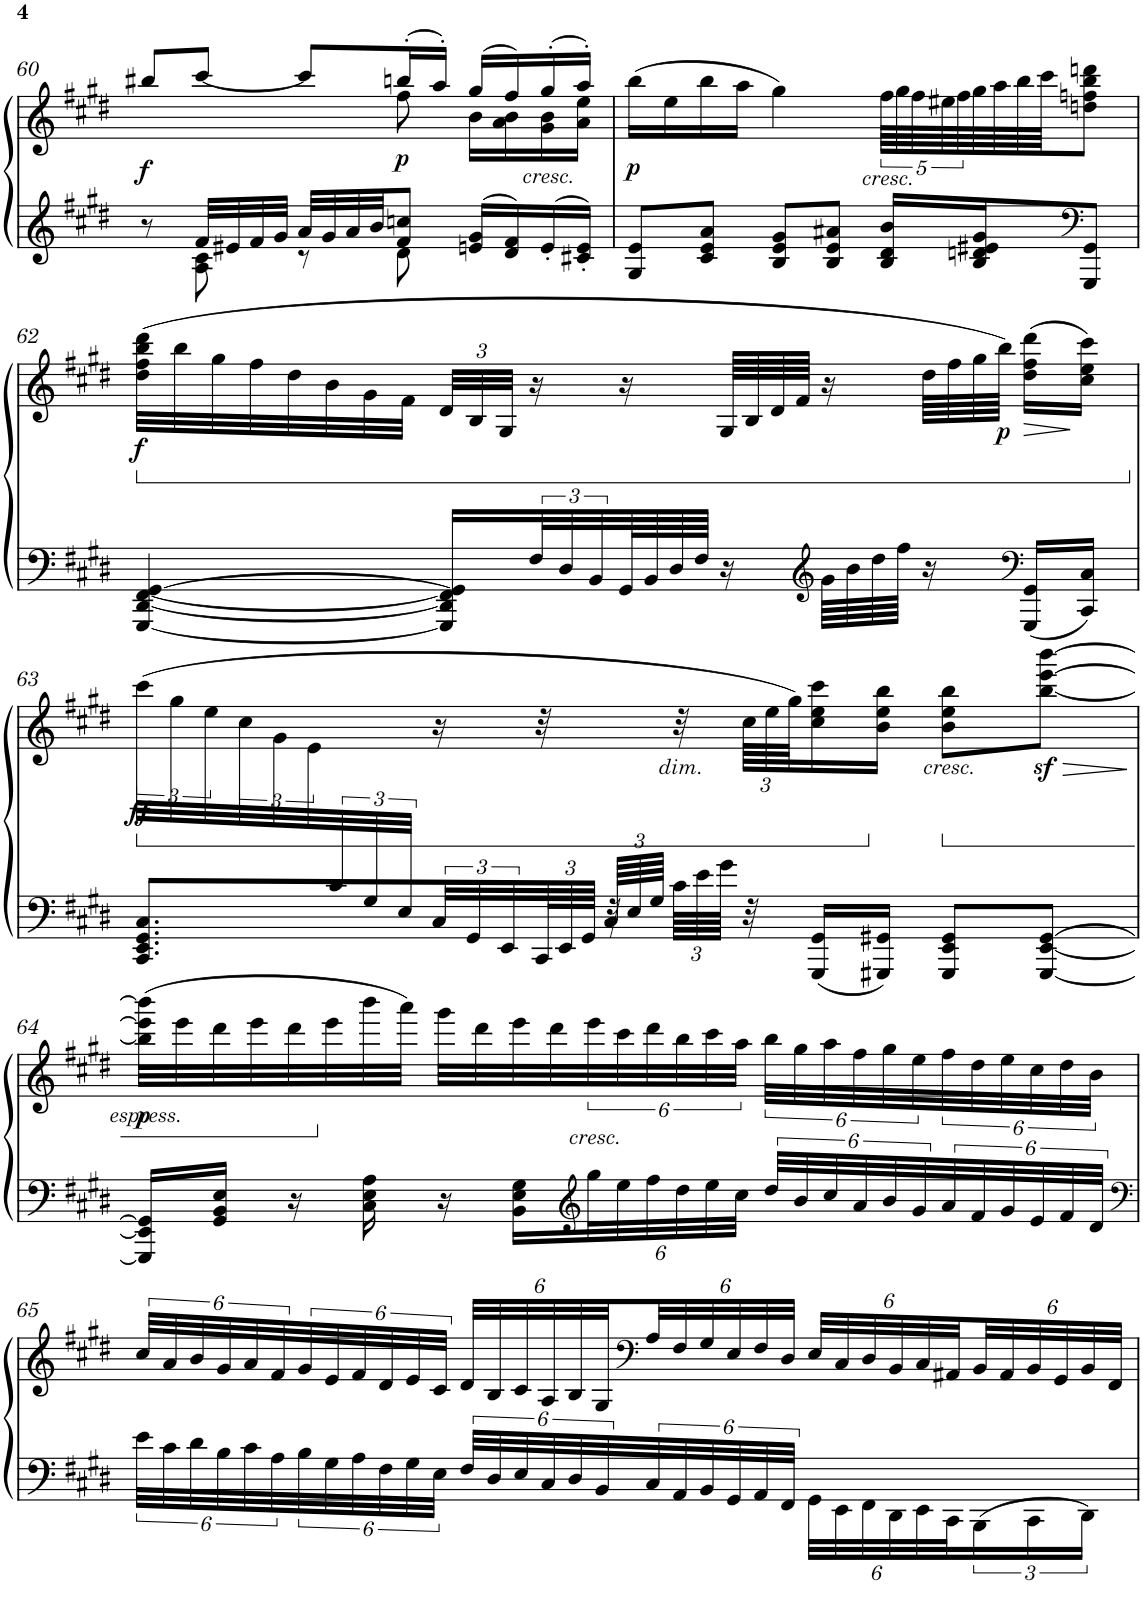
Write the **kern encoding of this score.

**kern	**kern	**dynam
*part1	*part1	*part1
*staff2	*staff1	*staff1/2
*I"Piano	*	*
*I'Pno.	*	*
!!LO:PB:g=z
*clefG2	*clefG2	*
*k[f#c#g#d#]	*k[f#c#g#d#]	*
*M3/4	*M3/4	*
=60	=60	=60
*^	*^	*
!	!	!	!	!LO:DY:b
8r	8ryy	8bb#X/L	4.ryy	f
32f#/LLL	8A\ 8c#\	[8ccc#/J	.	.
32e#X/	.	.	.	.
32f#/	.	.	.	.
32g#/JJJ	.	.	.	.
32a/LLL	8r	8ccc#/L]	.	.
32g#/	.	.	.	.
32a/	.	.	.	.
32b/JJ	.	.	.	.
!	!	!	!	!LO:DY:b
8f#/ 8ccn/J	8d#\	(>16bbn'/L	8ff#\	p
.	.	16aa'/JJ)	.	.
16en/ 16g#/LL	4ryy	(>16gg#/LL	16b\LL	.
16d#/ 16f#/	.	16ff#/)	16a\ 16b\	.
!	!	!	!	!LO:DY:b
16e'/	.	(>16gg#'/	16g#\ 16b\	other-dynamics
16c#X/' 16e/'JJ	.	16aa'/JJ)	16a\ 16ee\JJ	.
*v	*v	*	*	*
=61	=61	=61	=61
!	!	!	!LO:DY:b
*	*v	*v	*
8G#/ 8e/L	(>16bb\LL	p
.	16ee\	.
8c#/ 8e/ 8a/J	16bb\	.
.	16aa\JJ	.
8B/ 8e/ 8g#/L	4gg#\)	.
8B/ 8e/ 8a#X/J	.	.
!	!	!LO:DY:b
16B/ 16d#/ 16b/LL	80ff#\LLLL	other-dynamics
.	80gg#\	.
.	80ff#\	.
.	80ee#X\	.
.	80ff#\	.
16B/ 16dn/ 16e#X/ 16g#/J	64gg#\	.
.	64aa\	.
.	64bb\	.
.	64ccc#\JJJ	.
*clefF4	*	*
8GGG#/ 8GG#/J	8ddn\ 8ffn\ 8bb\ 8dddn\J	.
!!LO:LB:g=z
=62	=62	=62
*	*ped	*
!	!	!LO:DY:b
[4GGG#/ [4DD#/ [4FF#/ [4GG#/	(>32dd#\ 32ff#\ 32bb\ 32ddd#\LLL	f
.	32bb\	.
.	32gg#\	.
.	32ff#\	.
.	32dd#\	.
.	32b\	.
.	32g#\	.
.	32f#\JJJ	.
*	*Xbrackettup	*
16GGG#/] 16DD#/] 16FF#/] 16GG#/]LL	48d#/LLL	.
.	48B/	.
.	48G#/JJJ	.
48F#/L	16r	.
48D#/	.	.
48BB/	.	.
64GG#/L	16r	.
64BB/	.	.
64D#/	.	.
64F#/JJJJ	.	.
16r	64G#/LLLL	.
.	64B/	.
.	64d#/	.
.	64f#/JJJJ	.
*clefG2	*	*
64g#\LLLL	16r	.
64b\	.	.
64dd#\	.	.
64ff#\JJJJ	.	.
16r	64dd#\LLLL	.
.	64ff#\	.
.	64gg#\	.
!	!	!LO:DY:b
.	64bb\JJJJ)	p
*clefF4	*	*
!	!	!LO:HP:b
16GGG#/ 16GG#/LL	(>16dd#\ 16ff#\ 16ddd#\LL	>
16CC#/ 16C#/JJ	16cc#\ 16ee\ 16ccc#\JJ)	]
!!LO:LB:g=z
=63	=63	=63
*^	*	*
*	*	*Xped	*
*	*	*ped	*
*	*	*brackettup	*
!	!	!	!LO:DY:b
8ryy	8.CC#/ 8.EE/ 8.GG#/ 8.C#/L	(>48ccc#\LLL	ff
.	.	48gg#\	.
.	.	48ee\	.
.	.	48cc#\	.
.	.	48g#\	.
.	.	48e\	.
48c#/	.	16ryy	.
48G#/	.	.	.
48E/JJJ	.	.	.
16.ryy	48C#/LL	16r	.
.	48GG#/	.	.
.	48EE/	.	.
*	*Xbrackettup	*	*
.	96CC#/L	32r	.
.	96EE/	.	.
.	96GG#/JJJJ	.	.
96C#/LLLL	32r	32ryy	.
96E/	.	.	.
96G#/JJJJ	.	.	.
!	!	!	!LO:DY:b
4..ryy	96c#\LLLL	32r	other-dynamics
.	96e\	.	.
.	96g#\JJJJ	.	.
*	*	*Xbrackettup	*
.	32r	96cc#\LLLL	.
.	.	96ee\	.
.	.	96gg#\JJ)	.
.	16GGG#/ 16GG#/LL	16cc#\ 16ee\ 16ccc#\	.
*	*	*Xped	*
.	16GGG#X/ 16GG#X/JJ	16b\ 16ee\ 16bb\JJ	.
*	*	*ped	*
!	!	!	!LO:DY:b
.	8GGG#/ 8EE/ 8GG#/L	8b\ 8ee\ 8bb\L	other-dynamics
!	!	!	!LO:HP:b
.	[8GGG#/ [8EE/ [8GG#/J	[8bb\z< [8eee\z< [8bbb\z<J	>
*v	*v	*	*
.	.	]
!!LO:LB:g=z
=64	=64	=64
!	!	!LO:DY:b
!	!	!LO:DY:n=1:b
16GGG#/] 16EE/] 16GG#/]LL	(>32bb\] 32eee\] 32bbb\]LLL	p other-dynamics
.	32eee\	.
16GG#/ 16BB/ 16E/JJ	32ddd#\	.
.	32eee\	.
16r	32ddd#\	.
*	*Xped	*
.	32eee\	.
16C#\ 16E\ 16A\	32bbb\	.
.	32aaa\JJJ)	.
16r	32ggg#\LLL	.
.	32ddd#\	.
16BB\ 16E\ 16G#\LL	32eee\	.
.	32ddd#\	.
*clefG2	*	*
*	*brackettup	*
!	!	!LO:DY:n=2:b
48gg#\L	48eee\	other-dynamics
48ee\	48ccc#\	.
48ff#\	48ddd#\	.
48dd#\	48bb\	.
48ee\	48ccc#\	.
48cc#\JJJ	48aa\JJJ	.
*brackettup	*	*
48dd#/LLL	48bb\LLL	.
48b/	48gg#\	.
48cc#/	48aa\	.
48a/	48ff#\	.
48b/	48gg#\	.
48g#/	48ee\	.
48a/	48ff#\	.
48f#/	48dd#\	.
48g#/	48ee\	.
48e/	48cc#\	.
48f#/	48dd#\	.
48d#/JJJ	48b\JJJ	.
!!LO:LB:g=z
=65	=65	=65
*clefF4	*	*
48e\LLL	48cc#/LLL	.
48c#\	48a/	.
48d#\	48b/	.
48B\	48g#/	.
48c#\	48a/	.
48A\	48f#/	.
48B\	48g#/	.
48G#\	48e/	.
48A\	48f#/	.
48F#\	48d#/	.
48G#\	48e/	.
48E\JJJ	48c#/JJJ	.
*	*Xbrackettup	*
48F#/LLL	48d#/LLL	.
48D#/	48B/	.
48E/	48c#/	.
48C#/	48A/	.
48D#/	48B/	.
48BB/	48G#/	.
*	*clefF4	*
48C#/	48A/	.
48AA/	48F#/	.
48BB/	48G#/	.
48GG#/	48E/	.
48AA/	48F#/	.
48FF#/JJJ	48D#/JJJ	.
*Xbrackettup	*	*
48GG#\LLL	48E/LLL	.
48EE\	48C#/	.
48FF#\	48D#/	.
48DD#\	48BB/	.
48EE\	48C#/	.
48CC#\J	48AA#X/	.
*brackettup	*	*
24BBB\	48BB/	.
.	48AA#/	.
24CC#\	48BB/	.
.	48GG#/	.
24DD#\JJ	48BB/	.
.	48FF#/JJJ	.
=	=	=
*-	*-	*-
